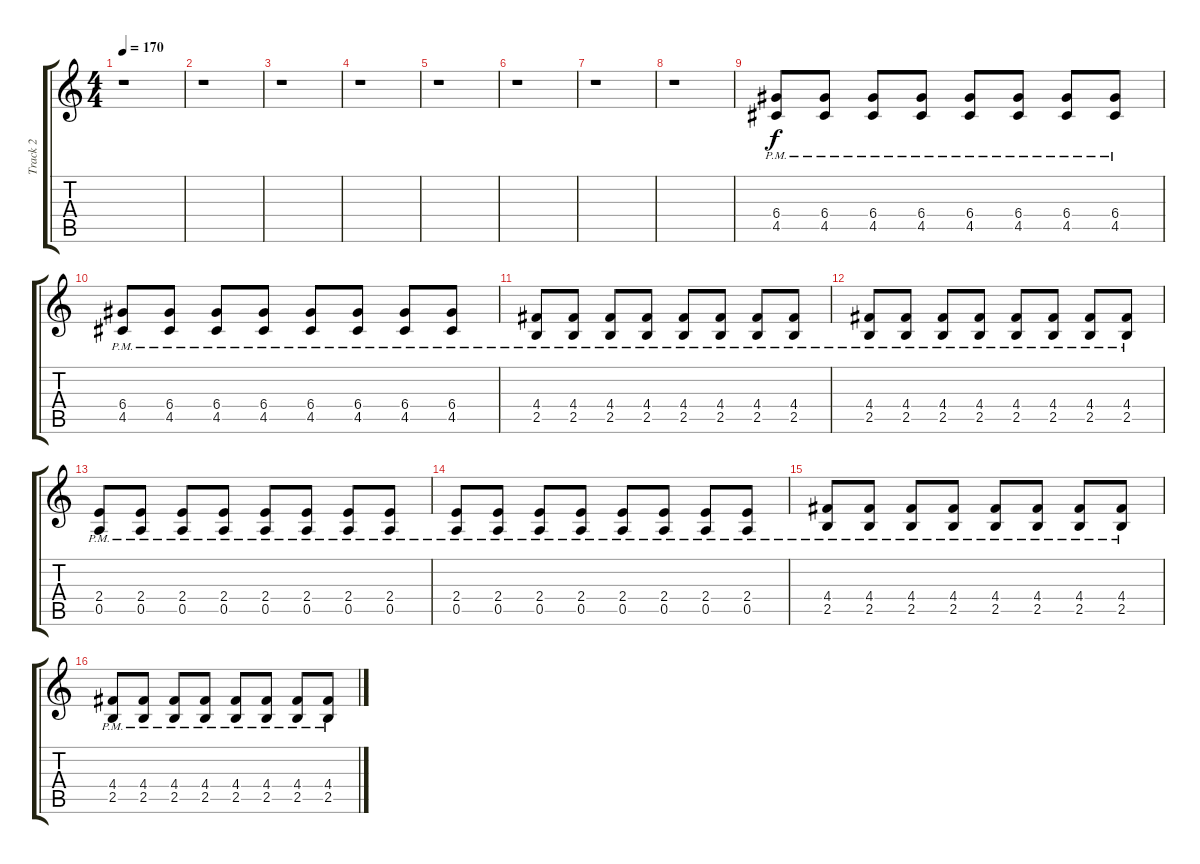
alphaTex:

\track ("Track 2" "Track 2") {instrument distortionguitar}
\staff {score tabs}
\tuning (E4 B3 G3 D3 A2 E2) {hide}
\ts (4 4)
\tempo 170
\clef g2
\ks c
r.1{dy f} |
r.1 |
r.1 |
r.1 |
r.1 |
r.1 |
r.1 |
r.1 |
(6.4{pm} 4.5{pm}).8 (6.4{pm} 4.5{pm}).8 (6.4{pm} 4.5{pm}).8 (6.4{pm} 4.5{pm}).8 (6.4{pm} 4.5{pm}).8 (6.4{pm} 4.5{pm}).8 (6.4{pm} 4.5{pm}).8 (6.4{pm} 4.5{pm}).8 |
(6.4{pm} 4.5{pm}).8 (6.4{pm} 4.5{pm}).8 (6.4{pm} 4.5{pm}).8 (6.4 4.5{pm}).8 (6.4{pm} 4.5{pm}).8 (6.4{pm} 4.5{pm}).8 (6.4 4.5{pm}).8 (6.4{pm} 4.5{pm}).8 |
(4.4{pm} 2.5{pm}).8 (4.4{pm} 2.5{pm}).8 (4.4{pm} 2.5{pm}).8 (4.4{pm} 2.5{pm}).8 (4.4{pm} 2.5{pm}).8 (4.4{pm} 2.5{pm}).8 (4.4{pm} 2.5{pm}).8 (4.4{pm} 2.5{pm}).8 |
(4.4{pm} 2.5{pm}).8 (4.4{pm} 2.5{pm}).8 (4.4{pm} 2.5{pm}).8 (4.4{pm} 2.5{pm}).8 (4.4{pm} 2.5{pm}).8 (4.4{pm} 2.5{pm}).8 (4.4{pm} 2.5{pm}).8 (4.4{pm} 2.5{pm}).8 |
(2.4{pm} 0.5{pm}).8 (2.4{pm} 0.5{pm}).8 (2.4{pm} 0.5{pm}).8 (2.4{pm} 0.5{pm}).8 (2.4{pm} 0.5).8 (2.4{pm} 0.5{pm}).8 (2.4{pm} 0.5{pm}).8 (2.4{pm} 0.5{pm}).8 |
(2.4{pm} 0.5{pm}).8 (2.4{pm} 0.5{pm}).8 (2.4{pm} 0.5{pm}).8 (2.4{pm} 0.5{pm}).8 (2.4{pm} 0.5{pm}).8 (2.4{pm} 0.5{pm}).8 (2.4{pm} 0.5{pm}).8 (2.4{pm} 0.5).8 |
(4.4{pm} 2.5{pm}).8 (4.4{pm} 2.5{pm}).8 (4.4{pm} 2.5{pm}).8 (4.4{pm} 2.5{pm}).8 (4.4{pm} 2.5{pm}).8 (4.4{pm} 2.5{pm}).8 (4.4{pm} 2.5{pm}).8 (4.4{pm} 2.5{pm}).8 |
(4.4{pm} 2.5{pm}).8 (4.4{pm} 2.5{pm}).8 (4.4{pm} 2.5{pm}).8 (4.4{pm} 2.5{pm}).8 (4.4{pm} 2.5{pm}).8 (4.4{pm} 2.5{pm}).8 (4.4{pm} 2.5{pm}).8 (4.4{pm} 2.5{pm}).8
